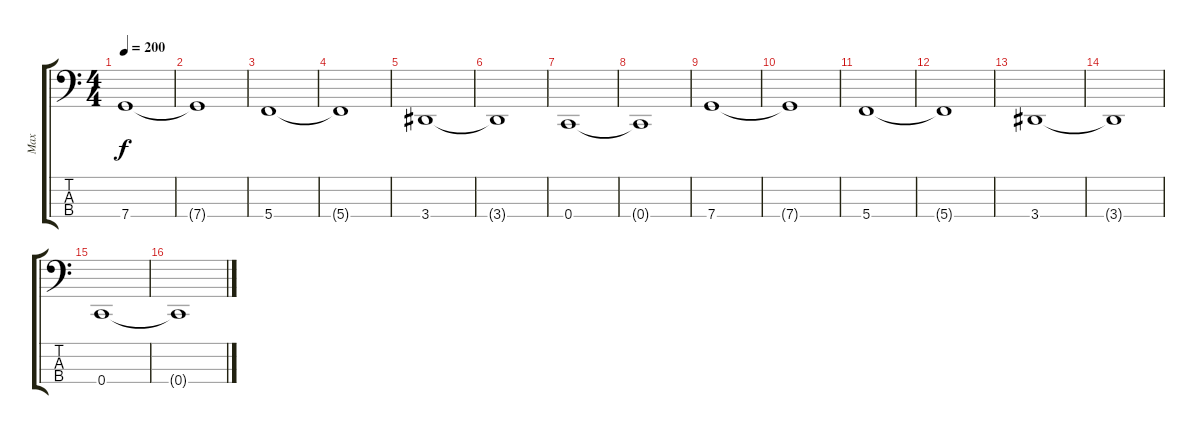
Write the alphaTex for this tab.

\track ("Max" "Max") {instrument distortionguitar}
\staff {score tabs}
\tuning (F2 C2 G1 C1) {hide}
\ts (4 4)
\tempo 200
\clef f4
\ks c
7.4.1{dy f} |
7.4{t}.1 |
5.4.1 |
5.4{t}.1 |
3.4.1 |
3.4{t}.1 |
0.4.1 |
0.4{t}.1 |
7.4.1 |
7.4{t}.1 |
5.4.1 |
5.4{t}.1 |
3.4.1 |
3.4{t}.1 |
0.4.1 |
0.4{t}.1
